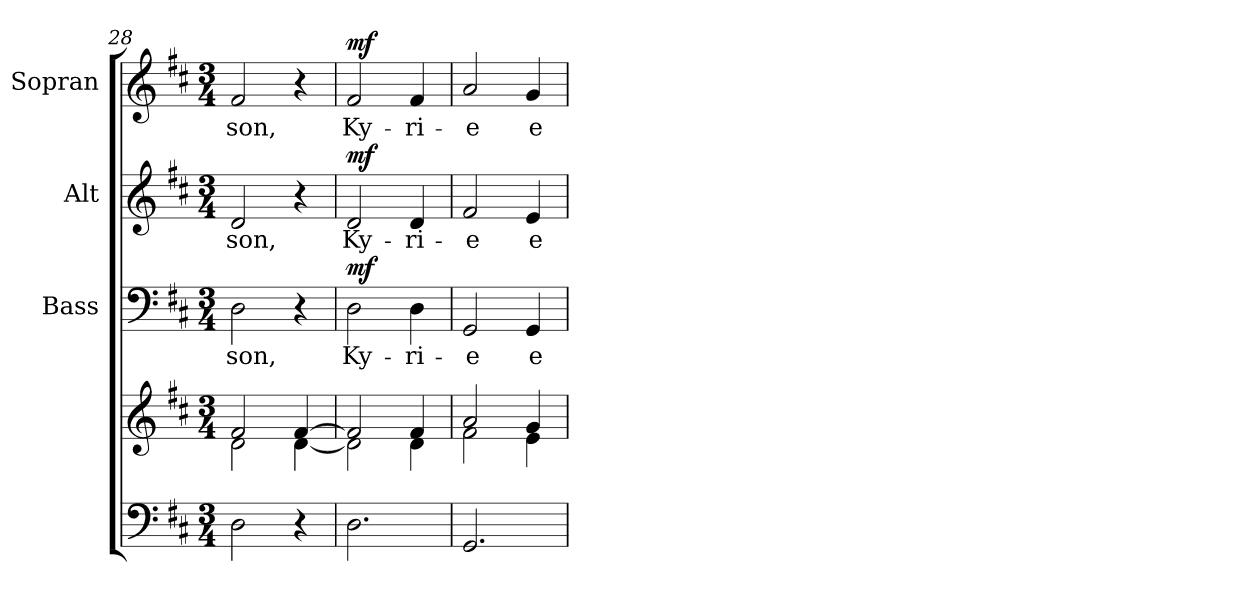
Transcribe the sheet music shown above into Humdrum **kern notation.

**kern	**kern	**kern	**text	**dynam	**kern	**text	**dynam	**kern	**text	**dynam
*part4	*part4	*part3	*part3	*part3	*part2	*part2	*part2	*part1	*part1	*part1
*staff5	*staff4	*staff3	*staff3	*staff3	*staff2	*staff2	*staff2	*staff1	*staff1	*staff1
*	*	*I"Bass	*	*	*I"Alt	*	*	*I"Sopran	*	*
*	*	*I'B.	*	*	*I'A.	*	*	*I'S.	*	*
*clefF4	*clefG2	*clefF4	*	*	*clefG2	*	*	*clefG2	*	*
*k[f#c#]	*k[f#c#]	*k[f#c#]	*	*	*k[f#c#]	*	*	*k[f#c#]	*	*
*D:	*D:	*D:	*	*	*D:	*	*	*D:	*	*
*M3/4	*M3/4	*M3/4	*	*	*M3/4	*	*	*M3/4	*	*
=28	=28	=28	=28	=28	=28	=28	=28	=28	=28	=28
*	*^	*	*	*	*	*	*	*	*	*
!	!	!	!	!LO:LY:b	!	!	!LO:LY:b	!	!	!LO:LY:b	!
2D\	2f#/	2d\	2D\	-son,	.	2d/	-son,	.	2f#/	-son,	.
4r	[>4f#/	[<4d\	4r	.	.	4r	.	.	4r	.	.
=29	=29	=29	=29	=29	=29	=29	=29	=29	=29	=29	=29
!	!	!	!	!LO:LY:b	!LO:DY:a	!	!LO:LY:b	!LO:DY:a	!	!LO:LY:b	!LO:DY:a
2.D\	2f#/]	2d\]	2D\	Ky-	mf	2d/	Ky-	mf	2f#/	Ky-	mf
!	!	!	!	!LO:LY:b	!	!	!LO:LY:b	!	!	!LO:LY:b	!
.	4f#/	4d\	4D\	-ri-	.	4d/	-ri-	.	4f#/	-ri-	.
!!LO:PB:g=z
=30	=30	=30	=30	=30	=30	=30	=30	=30	=30	=30	=30
!	!	!	!	!LO:LY:b	!	!	!LO:LY:b	!	!	!LO:LY:b	!
2.GG/	2a/	2f#\	2GG/	-e	.	2f#/	-e	.	2a/	-e	.
!	!	!	!	!LO:LY:b	!	!	!LO:LY:b	!	!	!LO:LY:b	!
.	4g/	4e\	4GG/	e-	.	4e/	e-	.	4g/	e-	.
*	*v	*v	*	*	*	*	*	*	*	*	*
=	=	=	=	=	=	=	=	=	=	=
*-	*-	*-	*-	*-	*-	*-	*-	*-	*-	*-
